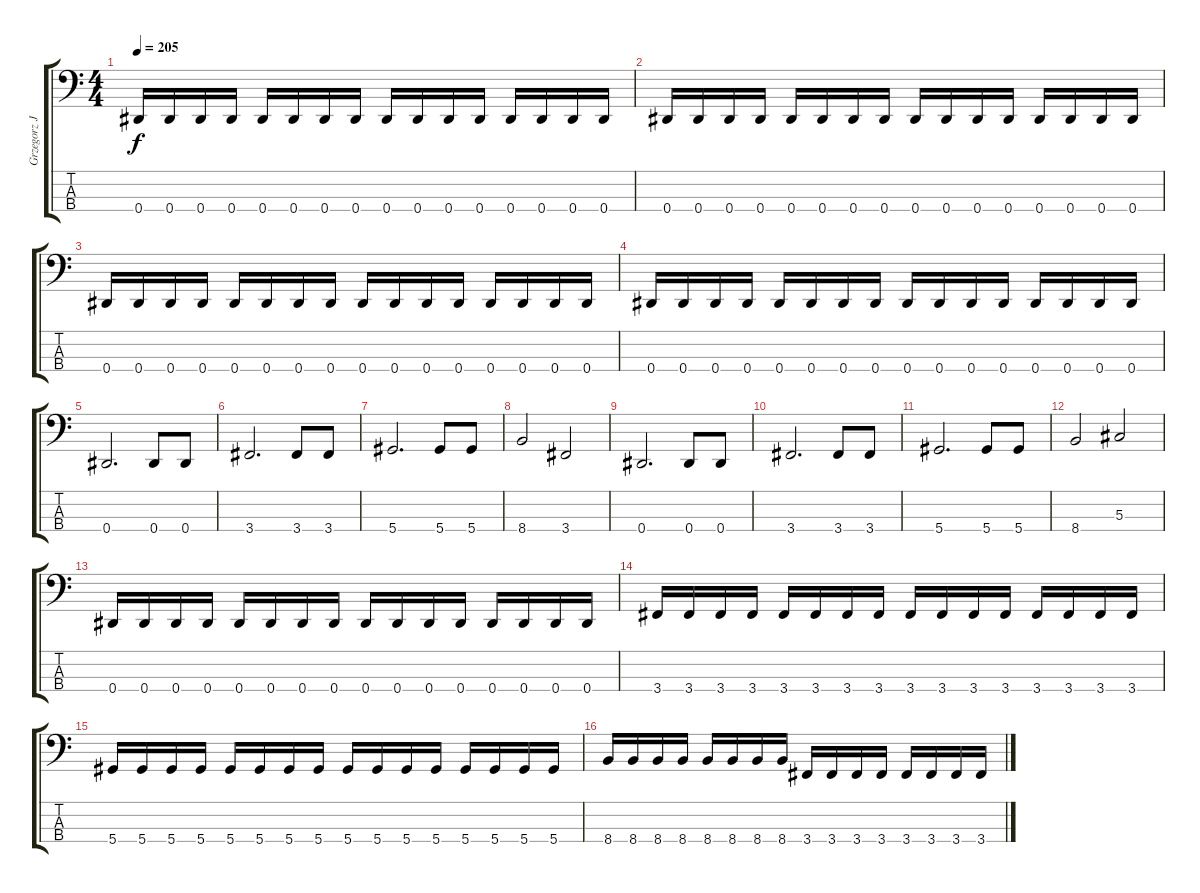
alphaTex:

\track ("Grzegorz Jezierski" "Grzegorz J") {instrument electricbasspick}
\staff {score tabs}
\tuning (Gb2 Db2 Ab1 Eb1) {hide}
\ts (4 4)
\tempo 205
\clef f4
\ks c
0.4.16{dy f} 0.4.16 0.4.16 0.4.16 0.4.16 0.4.16 0.4.16 0.4.16 0.4.16 0.4.16 0.4.16 0.4.16 0.4.16 0.4.16 0.4.16 0.4.16 |
0.4.16 0.4.16 0.4.16 0.4.16 0.4.16 0.4.16 0.4.16 0.4.16 0.4.16 0.4.16 0.4.16 0.4.16 0.4.16 0.4.16 0.4.16 0.4.16 |
0.4.16 0.4.16 0.4.16 0.4.16 0.4.16 0.4.16 0.4.16 0.4.16 0.4.16 0.4.16 0.4.16 0.4.16 0.4.16 0.4.16 0.4.16 0.4.16 |
0.4.16 0.4.16 0.4.16 0.4.16 0.4.16 0.4.16 0.4.16 0.4.16 0.4.16 0.4.16 0.4.16 0.4.16 0.4.16 0.4.16 0.4.16 0.4.16 |
0.4.2{d} 0.4.8 0.4.8 |
3.4.2{d} 3.4.8 3.4.8 |
5.4.2{d} 5.4.8 5.4.8 |
8.4.2 3.4.2 |
0.4.2{d} 0.4.8 0.4.8 |
3.4.2{d} 3.4.8 3.4.8 |
5.4.2{d} 5.4.8 5.4.8 |
8.4.2 5.3.2 |
0.4.16 0.4.16 0.4.16 0.4.16 0.4.16 0.4.16 0.4.16 0.4.16 0.4.16 0.4.16 0.4.16 0.4.16 0.4.16 0.4.16 0.4.16 0.4.16 |
3.4.16 3.4.16 3.4.16 3.4.16 3.4.16 3.4.16 3.4.16 3.4.16 3.4.16 3.4.16 3.4.16 3.4.16 3.4.16 3.4.16 3.4.16 3.4.16 |
5.4.16 5.4.16 5.4.16 5.4.16 5.4.16 5.4.16 5.4.16 5.4.16 5.4.16 5.4.16 5.4.16 5.4.16 5.4.16 5.4.16 5.4.16 5.4.16 |
8.4.16 8.4.16 8.4.16 8.4.16 8.4.16 8.4.16 8.4.16 8.4.16 3.4.16 3.4.16 3.4.16 3.4.16 3.4.16 3.4.16 3.4.16 3.4.16
